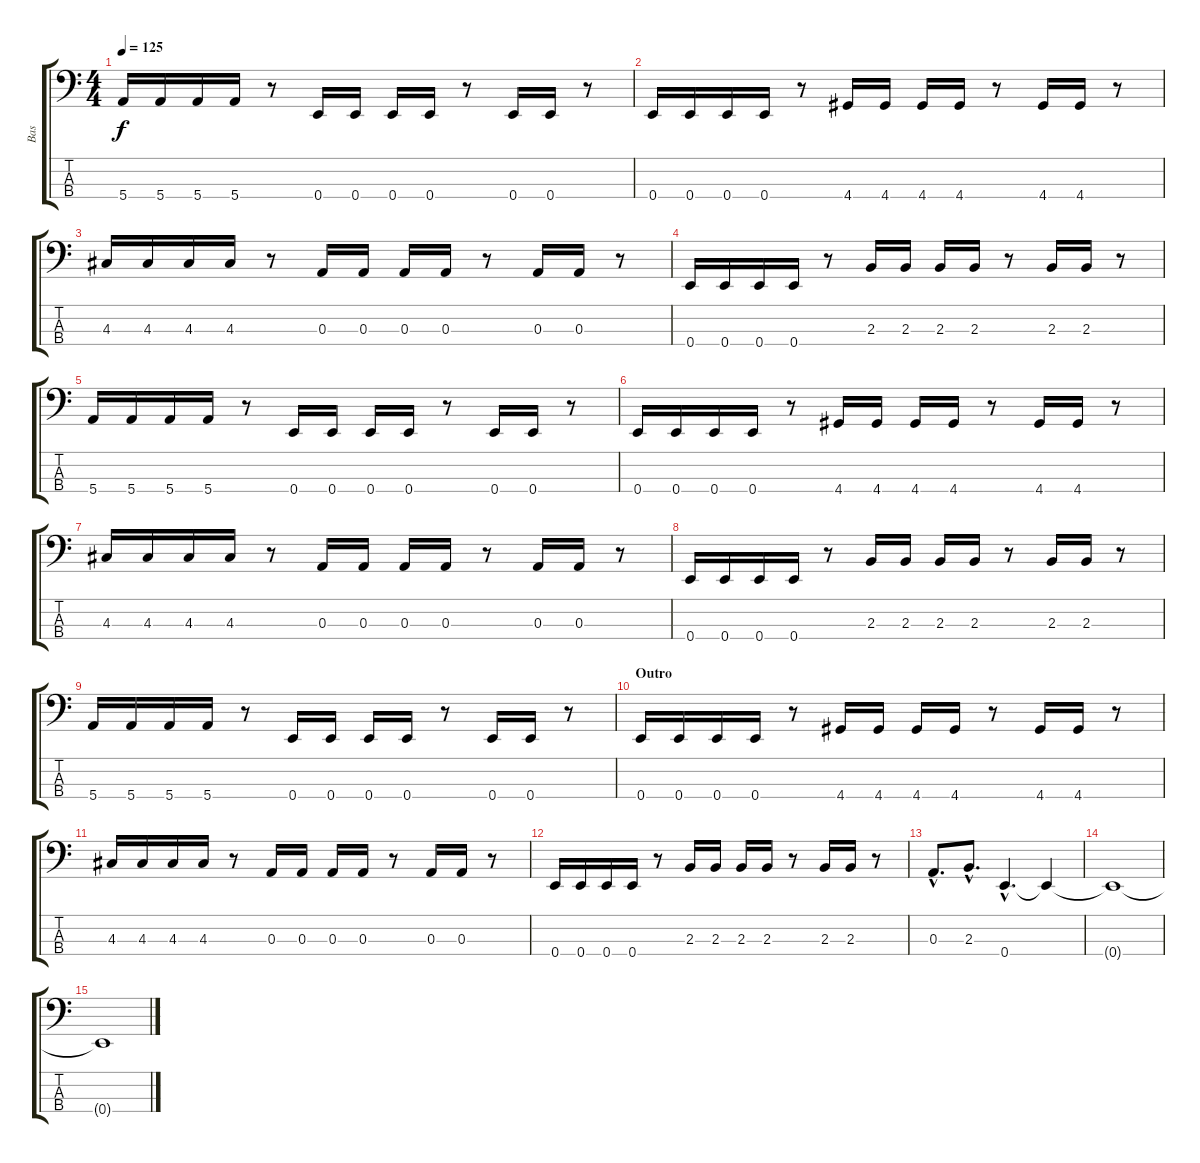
\track ("Bas" "Bas") {instrument electricbassfinger}
\staff {score tabs}
\tuning (G2 D2 A1 E1) {hide}
\ts (4 4)
\tempo 125
\clef f4
\ks c
5.4.16{dy f} 5.4.16 5.4.16 5.4.16 r.8 0.4.16 0.4.16 0.4.16 0.4.16 r.8 0.4.16 0.4.16 r.8 |
0.4.16 0.4.16 0.4.16 0.4.16 r.8 4.4.16 4.4.16 4.4.16 4.4.16 r.8 4.4.16 4.4.16 r.8 |
4.3.16 4.3.16 4.3.16 4.3.16 r.8 0.3.16 0.3.16 0.3.16 0.3.16 r.8 0.3.16 0.3.16 r.8 |
0.4.16 0.4.16 0.4.16 0.4.16 r.8 2.3.16 2.3.16 2.3.16 2.3.16 r.8 2.3.16 2.3.16 r.8 |
5.4.16 5.4.16 5.4.16 5.4.16 r.8 0.4.16 0.4.16 0.4.16 0.4.16 r.8 0.4.16 0.4.16 r.8 |
0.4.16 0.4.16 0.4.16 0.4.16 r.8 4.4.16 4.4.16 4.4.16 4.4.16 r.8 4.4.16 4.4.16 r.8 |
4.3.16 4.3.16 4.3.16 4.3.16 r.8 0.3.16 0.3.16 0.3.16 0.3.16 r.8 0.3.16 0.3.16 r.8 |
0.4.16 0.4.16 0.4.16 0.4.16 r.8 2.3.16 2.3.16 2.3.16 2.3.16 r.8 2.3.16 2.3.16 r.8 |
5.4.16 5.4.16 5.4.16 5.4.16 r.8 0.4.16 0.4.16 0.4.16 0.4.16 r.8 0.4.16 0.4.16 r.8 |
\section ("" "Outro")
0.4.16 0.4.16 0.4.16 0.4.16 r.8 4.4.16 4.4.16 4.4.16 4.4.16 r.8 4.4.16 4.4.16 r.8 |
4.3.16 4.3.16 4.3.16 4.3.16 r.8 0.3.16 0.3.16 0.3.16 0.3.16 r.8 0.3.16 0.3.16 r.8 |
0.4.16 0.4.16 0.4.16 0.4.16 r.8 2.3.16 2.3.16 2.3.16 2.3.16 r.8 2.3.16 2.3.16 r.8 |
0.3{hac}.8{d} 2.3{hac}.8{d} 0.4{hac}.4{d} 0.4{t}.4 |
0.4{t}.1 |
0.4{t}.1
